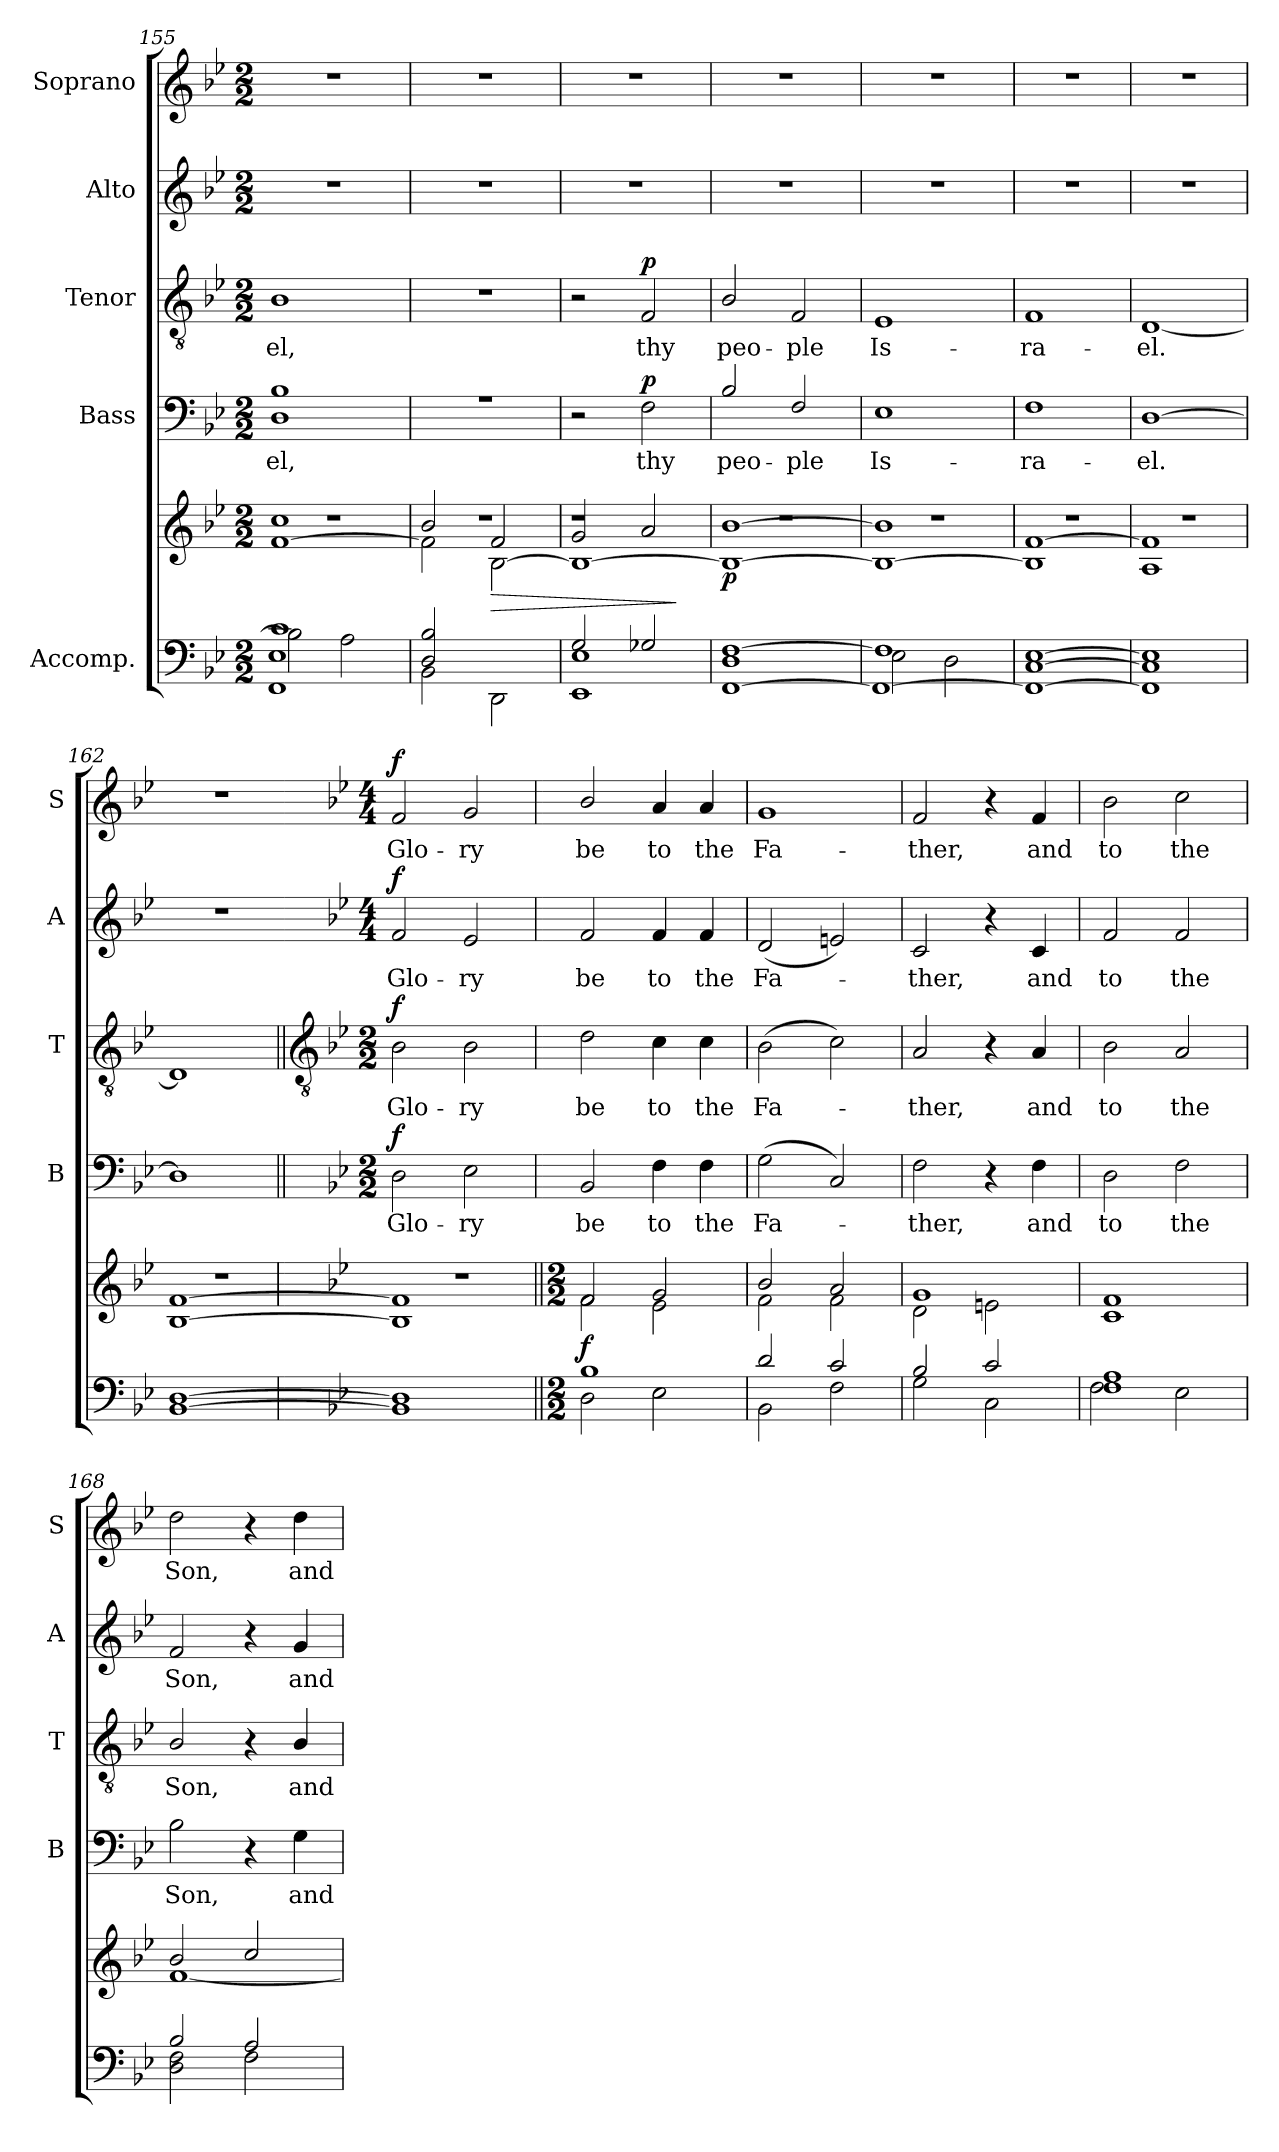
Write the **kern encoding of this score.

**kern	**kern	**dynam	**kern	**text	**dynam	**kern	**text	**dynam	**kern	**text	**dynam	**kern	**text	**dynam
*part5	*part5	*part5	*part4	*part4	*part4	*part3	*part3	*part3	*part2	*part2	*part2	*part1	*part1	*part1
*staff6	*staff5	*staff5/6	*staff4	*staff4	*staff4	*staff3	*staff3	*staff3	*staff2	*staff2	*staff2	*staff1	*staff1	*staff1
*I"Accomp.	*	*	*I"Bass	*	*	*I"Tenor	*	*	*I"Alto	*	*	*I"Soprano	*	*
*	*	*	*I'B	*	*	*I'T	*	*	*I'A	*	*	*I'S	*	*
*clefF4	*clefG2	*	*clefF4	*	*	*clefGv2	*	*	*clefG2	*	*	*clefG2	*	*
*k[b-e-]	*k[b-e-]	*	*k[b-e-]	*	*	*k[b-e-]	*	*	*k[b-e-]	*	*	*k[b-e-]	*	*
*B-:	*B-:	*	*B-:	*	*	*B-:	*	*	*B-:	*	*	*B-:	*	*
*M2/2	*M2/2	*	*M2/2	*	*	*M2/2	*	*	*M2/2	*	*	*M2/2	*	*
=155	=155	=155	=155	=155	=155	=155	=155	=155	=155	=155	=155	=155	=155	=155
*^	*^	*	*	*	*	*	*	*	*	*	*	*	*	*
*	*^	*	*^	*	*	*	*	*	*	*	*	*	*	*	*	*
*	*	*^	*	*	*	*	*	*	*	*	*	*	*	*	*	*	*	*
!	!	!	!	!	!	!	!	!	!LO:LY:b	!	!	!LO:LY:b	!	!	!	!	!	!	!
*	*	*	*	*	*	*	*	*^	*	*	*	*	*	*	*	*	*	*	*
1c/	2B-\]	1FF\ 1E-\	1ryy	1cc/	1r	[1f\	.	1B-	1D\	el,	.	1B-	-el,	.	1r	.	.	1r	.	.
.	2A\	.	.	.	.	.	.	.	.	.	.	.	.	.	.	.	.	.	.	.
=156	=156	=156	=156	=156	=156	=156	=156	=156	=156	=156	=156	=156	=156	=156	=156	=156	=156	=156	=156	=156
2D/ 2B-/	1ryy	2BB-\	1ryy	2b-/	1r	2f\]	.	1r	1ryy	.	.	1r	.	.	1r	.	.	1r	.	.
!	!	!	!	!	!	!	!LO:HP:b	!	!	!	!	!	!	!	!	!	!	!	!	!
2ryy	.	2DD\	.	2f/	.	[2B-\	>	.	.	.	.	.	.	.	.	.	.	.	.	.
=157	=157	=157	=157	=157	=157	=157	=157	=157	=157	=157	=157	=157	=157	=157	=157	=157	=157	=157	=157	=157
2G/	1ryy	1EE-\ 1E-\	1ryy	2g/	1r	1B-\_	.	2r	1ryy	.	.	2r	.	.	1r	.	.	1r	.	.
!	!	!	!	!	!	!	!	!	!	!LO:LY:b	!LO:DY:b	!	!LO:LY:b	!LO:DY:b	!	!	!	!	!	!
2G-X/	.	.	.	2a/	.	.	.	2F	.	thy	p	2F	thy	p	.	.	.	.	.	.
*v	*v	*v	*v	*	*	*	*	*v	*v	*	*	*	*	*	*	*	*	*	*	*
*	*v	*v	*v	*	*	*	*	*	*	*	*	*	*	*	*	*
.	.	]	.	.	.	.	.	.	.	.	.	.	.	.
=158	=158	=158	=158	=158	=158	=158	=158	=158	=158	=158	=158	=158	=158	=158
*^	*^	*	*	*	*	*	*	*	*	*	*	*	*	*
*	*^	*	*^	*	*	*	*	*	*	*	*	*	*	*	*	*
*	*	*^	*	*	*	*	*	*	*	*	*	*	*	*	*	*	*	*
!	!	!	!	!	!	!	!LO:DY:b	!	!LO:LY:b	!	!	!LO:LY:b	!	!	!	!	!	!	!
*	*	*	*	*	*	*	*	*^	*	*	*	*	*	*	*	*	*	*	*
[1F/	1D\	[1FF\	1ryy	[1b-/	1r	1B-\_	p	2B-	1ryy	peo-	.	2B-/	peo-	.	1r	.	.	1r	.	.
!	!	!	!	!	!	!	!	!	!	!LO:LY:b	!	!	!LO:LY:b	!	!	!	!	!	!	!
.	.	.	.	.	.	.	.	2F	.	-ple	.	2F	-ple	.	.	.	.	.	.	.
=159	=159	=159	=159	=159	=159	=159	=159	=159	=159	=159	=159	=159	=159	=159	=159	=159	=159	=159	=159	=159
!	!	!	!	!	!	!	!	!	!	!LO:LY:b	!	!	!LO:LY:b	!	!	!	!	!	!	!
1F/]	2E-\	1FF\_	1ryy	1b-/]	1r	1B-\_	.	1E-	1ryy	Is-	.	1E-	Is-	.	1r	.	.	1r	.	.
.	2D\	.	.	.	.	.	.	.	.	.	.	.	.	.	.	.	.	.	.	.
=160	=160	=160	=160	=160	=160	=160	=160	=160	=160	=160	=160	=160	=160	=160	=160	=160	=160	=160	=160	=160
!	!	!	!	!	!	!	!	!	!	!LO:LY:b	!	!	!LO:LY:b	!	!	!	!	!	!	!
[1C/ [1E-/	1ryy	1FF\_	1ryy	[1f/	1r	1B-\]	.	1F	1ryy	-ra-	.	1F	-ra-	.	1r	.	.	1r	.	.
=161	=161	=161	=161	=161	=161	=161	=161	=161	=161	=161	=161	=161	=161	=161	=161	=161	=161	=161	=161	=161
!	!	!	!	!	!	!	!	!	!	!LO:LY:b	!	!	!LO:LY:b	!	!	!	!	!	!	!
1C/] 1E-/]	1ryy	1FF\]	1ryy	1f/]	1r	1A\	.	[1D	1ryy	-el.	.	[1D	-el.	.	1r	.	.	1r	.	.
=162	=162	=162	=162	=162	=162	=162	=162	=162	=162	=162	=162	=162	=162	=162	=162	=162	=162	=162	=162	=162
[1D/	1ryy	[1BB-\	1ryy	[1f/	1r	[1B-\	.	1D]	1ryy	.	.	1D]	.	.	1r	.	.	1r	.	.
*v	*v	*v	*v	*	*	*	*	*v	*v	*	*	*	*	*	*	*	*	*	*	*
!!LO:LB:g=z
=163	=163	=163	=163	=163	=163||	=163	=163	=163||	=163	=163	=163	=163	=163	=163	=163	=163
*	*	*	*	*	*	*	*	*clefGv2	*	*	*	*	*	*	*	*
*	*	*	*	*	*	*	*	*	*	*	*k[b-e-]	*	*	*k[b-e-]	*	*
*	*	*	*	*	*	*	*	*	*	*	*B-:	*	*	*B-:	*	*
*	*	*	*	*	*M2/2	*	*	*M2/2	*	*	*M4/4	*	*	*M4/4	*	*
*^	*	*	*	*	*^	*	*	*	*	*	*	*	*	*	*	*
*	*^	*	*	*	*	*	*	*	*	*	*	*	*	*	*	*	*	*
*	*	*^	*	*	*	*	*	*	*	*	*	*	*	*	*	*	*	*	*
!	!	!	!	!	!	!	!	!	!	!LO:LY:b	!LO:DY:b	!	!LO:LY:b	!LO:DY:b	!	!LO:LY:b	!LO:DY:b	!	!LO:LY:b	!LO:DY:b
*	*	*v	*v	*	*	*	*	*v	*v	*	*	*	*	*	*	*	*	*	*	*
1D/]	1BB-\]	1ryy	1f/]	1r	1B-\]	.	2D	Glo-	f	2B-	Glo-	f	2f	Glo-	f	2f	Glo-	f
!	!	!	!	!	!	!	!	!LO:LY:b	!	!	!LO:LY:b	!	!	!LO:LY:b	!	!	!LO:LY:b	!
.	.	.	.	.	.	.	2E-	-ry	.	2B-	-ry	.	2e-	-ry	.	2g	-ry	.
*v	*v	*v	*	*	*	*	*	*	*	*	*	*	*	*	*	*	*	*
*	*v	*v	*v	*	*	*	*	*	*	*	*	*	*	*	*	*
!!LO:LB:g=z
=164||	=164||	=164	=164	=164	=164	=164	=164	=164	=164	=164	=164	=164	=164	=164
*M2/2	*M2/2	*	*	*	*	*	*	*	*	*	*	*	*	*
*^	*^	*	*	*	*	*	*	*	*	*	*	*	*	*
!	!	!	!	!LO:DY:b	!	!LO:LY:b	!	!	!LO:LY:b	!	!	!LO:LY:b	!	!	!LO:LY:b	!
1B-/	2D\	2f/	2f\	f	2BB-	be	.	2d	be	.	2f	be	.	2b-/	be	.
!	!	!	!	!	!	!LO:LY:b	!	!	!LO:LY:b	!	!	!LO:LY:b	!	!	!LO:LY:b	!
.	2E-\	2g/	2e-\	.	4F	to	.	4c	to	.	4f	to	.	4a	to	.
!	!	!	!	!	!	!LO:LY:b	!	!	!LO:LY:b	!	!	!LO:LY:b	!	!	!LO:LY:b	!
.	.	.	.	.	4F	the	.	4c	the	.	4f	the	.	4a	the	.
=165	=165	=165	=165	=165	=165	=165	=165	=165	=165	=165	=165	=165	=165	=165	=165	=165
!	!	!	!	!	!	!LO:LY:b	!	!	!LO:LY:b	!	!	!LO:LY:b	!	!	!LO:LY:b	!
2d/	2BB-\	2b-/	2f\	.	(<2G	Fa-	.	(>2B-	Fa-	.	(<2d	Fa-	.	1g	Fa-	.
2c/	2F\	2a/	2f\	.	2C)	.	.	2c)	.	.	2en)	.	.	.	.	.
=166	=166	=166	=166	=166	=166	=166	=166	=166	=166	=166	=166	=166	=166	=166	=166	=166
!	!	!	!	!	!	!LO:LY:b	!	!	!LO:LY:b	!	!	!LO:LY:b	!	!	!LO:LY:b	!
2B-/	2G\	1g/	2d\	.	2F	ther,	.	2A	ther,	.	2c	ther,	.	2f	-ther,	.
2c/	2C\	.	2en\	.	4r	.	.	4r	.	.	4r	.	.	4r	.	.
!	!	!	!	!	!	!LO:LY:b	!	!	!LO:LY:b	!	!	!LO:LY:b	!	!	!LO:LY:b	!
.	.	.	.	.	4F	and	.	4A	and	.	4c	and	.	4f	and	.
=167	=167	=167	=167	=167	=167	=167	=167	=167	=167	=167	=167	=167	=167	=167	=167	=167
!	!	!	!	!	!	!LO:LY:b	!	!	!LO:LY:b	!	!	!LO:LY:b	!	!	!LO:LY:b	!
1F/ 1A/	2F\	1f/	1c\	.	2D	to	.	2B-	to	.	2f	to	.	2b-	to	.
!	!	!	!	!	!	!LO:LY:b	!	!	!LO:LY:b	!	!	!LO:LY:b	!	!	!LO:LY:b	!
.	2E-\	.	.	.	2F	the	.	2A	the	.	2f	the	.	2cc	the	.
=168	=168	=168	=168	=168	=168	=168	=168	=168	=168	=168	=168	=168	=168	=168	=168	=168
!	!	!	!	!	!	!LO:LY:b	!	!	!LO:LY:b	!	!	!LO:LY:b	!	!	!LO:LY:b	!
2B-/	2D\ 2F\	2b-/	[1f\	.	2B-	Son,	.	2B-/	Son,	.	2f	Son,	.	2dd	Son,	.
2A/	2F\	2cc/	.	.	4r	.	.	4r	.	.	4r	.	.	4r	.	.
!	!	!	!	!	!	!LO:LY:b	!	!	!LO:LY:b	!	!	!LO:LY:b	!	!	!LO:LY:b	!
.	.	.	.	.	4G	and	.	4B-/	and	.	4g	and	.	4dd	and	.
*v	*v	*	*	*	*	*	*	*	*	*	*	*	*	*	*	*
*	*v	*v	*	*	*	*	*	*	*	*	*	*	*	*	*
=	=	=	=	=	=	=	=	=	=	=	=	=	=	=
*-	*-	*-	*-	*-	*-	*-	*-	*-	*-	*-	*-	*-	*-	*-
